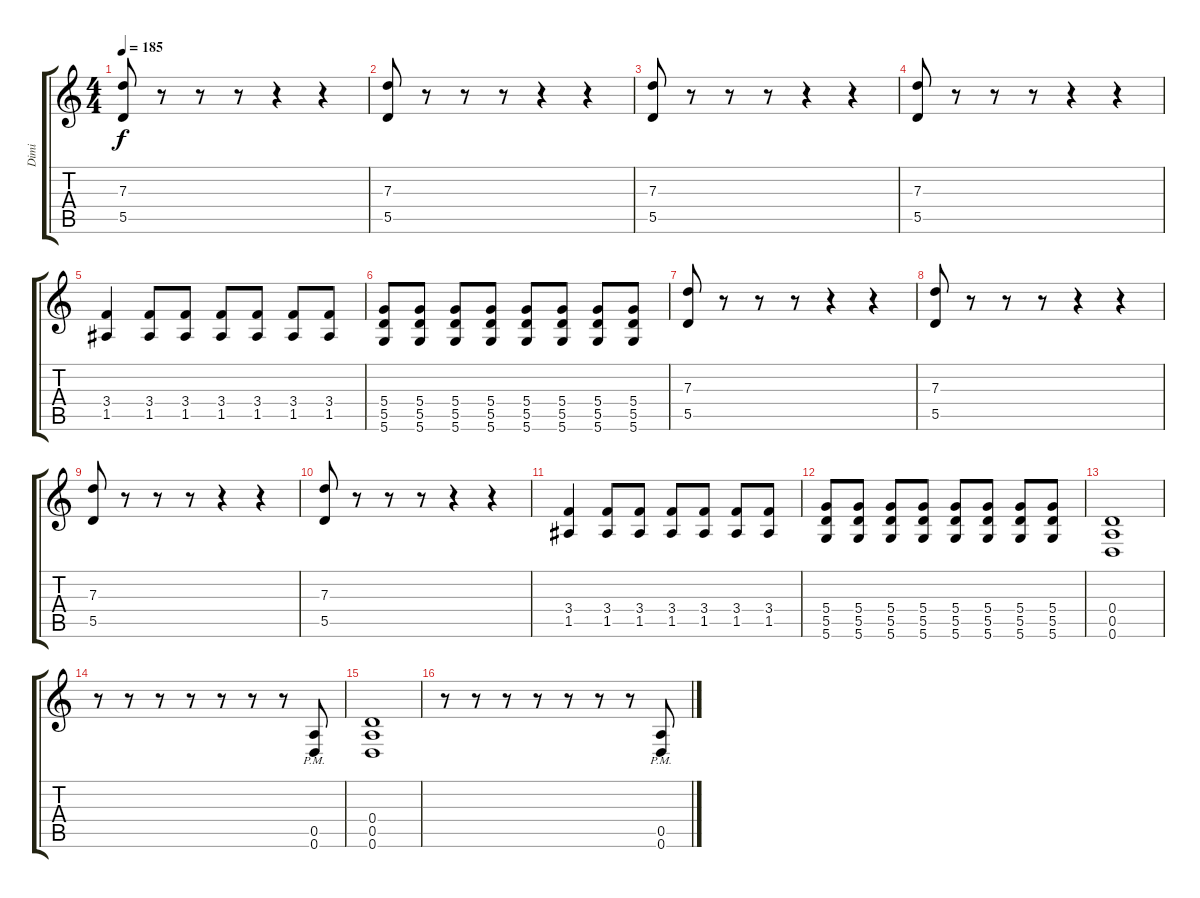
\track ("Dimi" "Dimi") {instrument distortionguitar}
\staff {score tabs}
\tuning (E4 B3 G3 D3 A2 D2) {hide}
\ts (4 4)
\tempo 185
\clef g2
\ks c
(7.3 5.5).8{dy f} r.8 r.8 r.8 r.4 r.4 |
(7.3 5.5).8 r.8 r.8 r.8 r.4 r.4 |
(7.3 5.5).8 r.8 r.8 r.8 r.4 r.4 |
(7.3 5.5).8 r.8 r.8 r.8 r.4 r.4 |
(3.4 1.5).4 (3.4 1.5).8 (3.4 1.5).8 (3.4 1.5).8 (3.4 1.5).8 (3.4 1.5).8 (3.4 1.5).8 |
(5.4 5.5 5.6).8 (5.4 5.5 5.6).8 (5.4 5.5 5.6).8 (5.4 5.5 5.6).8 (5.4 5.5 5.6).8 (5.4 5.5 5.6).8 (5.4 5.5 5.6).8 (5.4 5.5 5.6).8 |
(7.3 5.5).8 r.8 r.8 r.8 r.4 r.4 |
(7.3 5.5).8 r.8 r.8 r.8 r.4 r.4 |
(7.3 5.5).8 r.8 r.8 r.8 r.4 r.4 |
(7.3 5.5).8 r.8 r.8 r.8 r.4 r.4 |
(3.4 1.5).4 (3.4 1.5).8 (3.4 1.5).8 (3.4 1.5).8 (3.4 1.5).8 (3.4 1.5).8 (3.4 1.5).8 |
(5.4 5.5 5.6).8 (5.4 5.5 5.6).8 (5.4 5.5 5.6).8 (5.4 5.5 5.6).8 (5.4 5.5 5.6).8 (5.4 5.5 5.6).8 (5.4 5.5 5.6).8 (5.4 5.5 5.6).8 |
(0.4 0.5 0.6).1 |
r.8 r.8 r.8 r.8 r.8 r.8 r.8 (0.5{pm} 0.6{pm}).8 |
(0.4 0.5 0.6).1 |
r.8 r.8 r.8 r.8 r.8 r.8 r.8 (0.5{pm} 0.6).8
